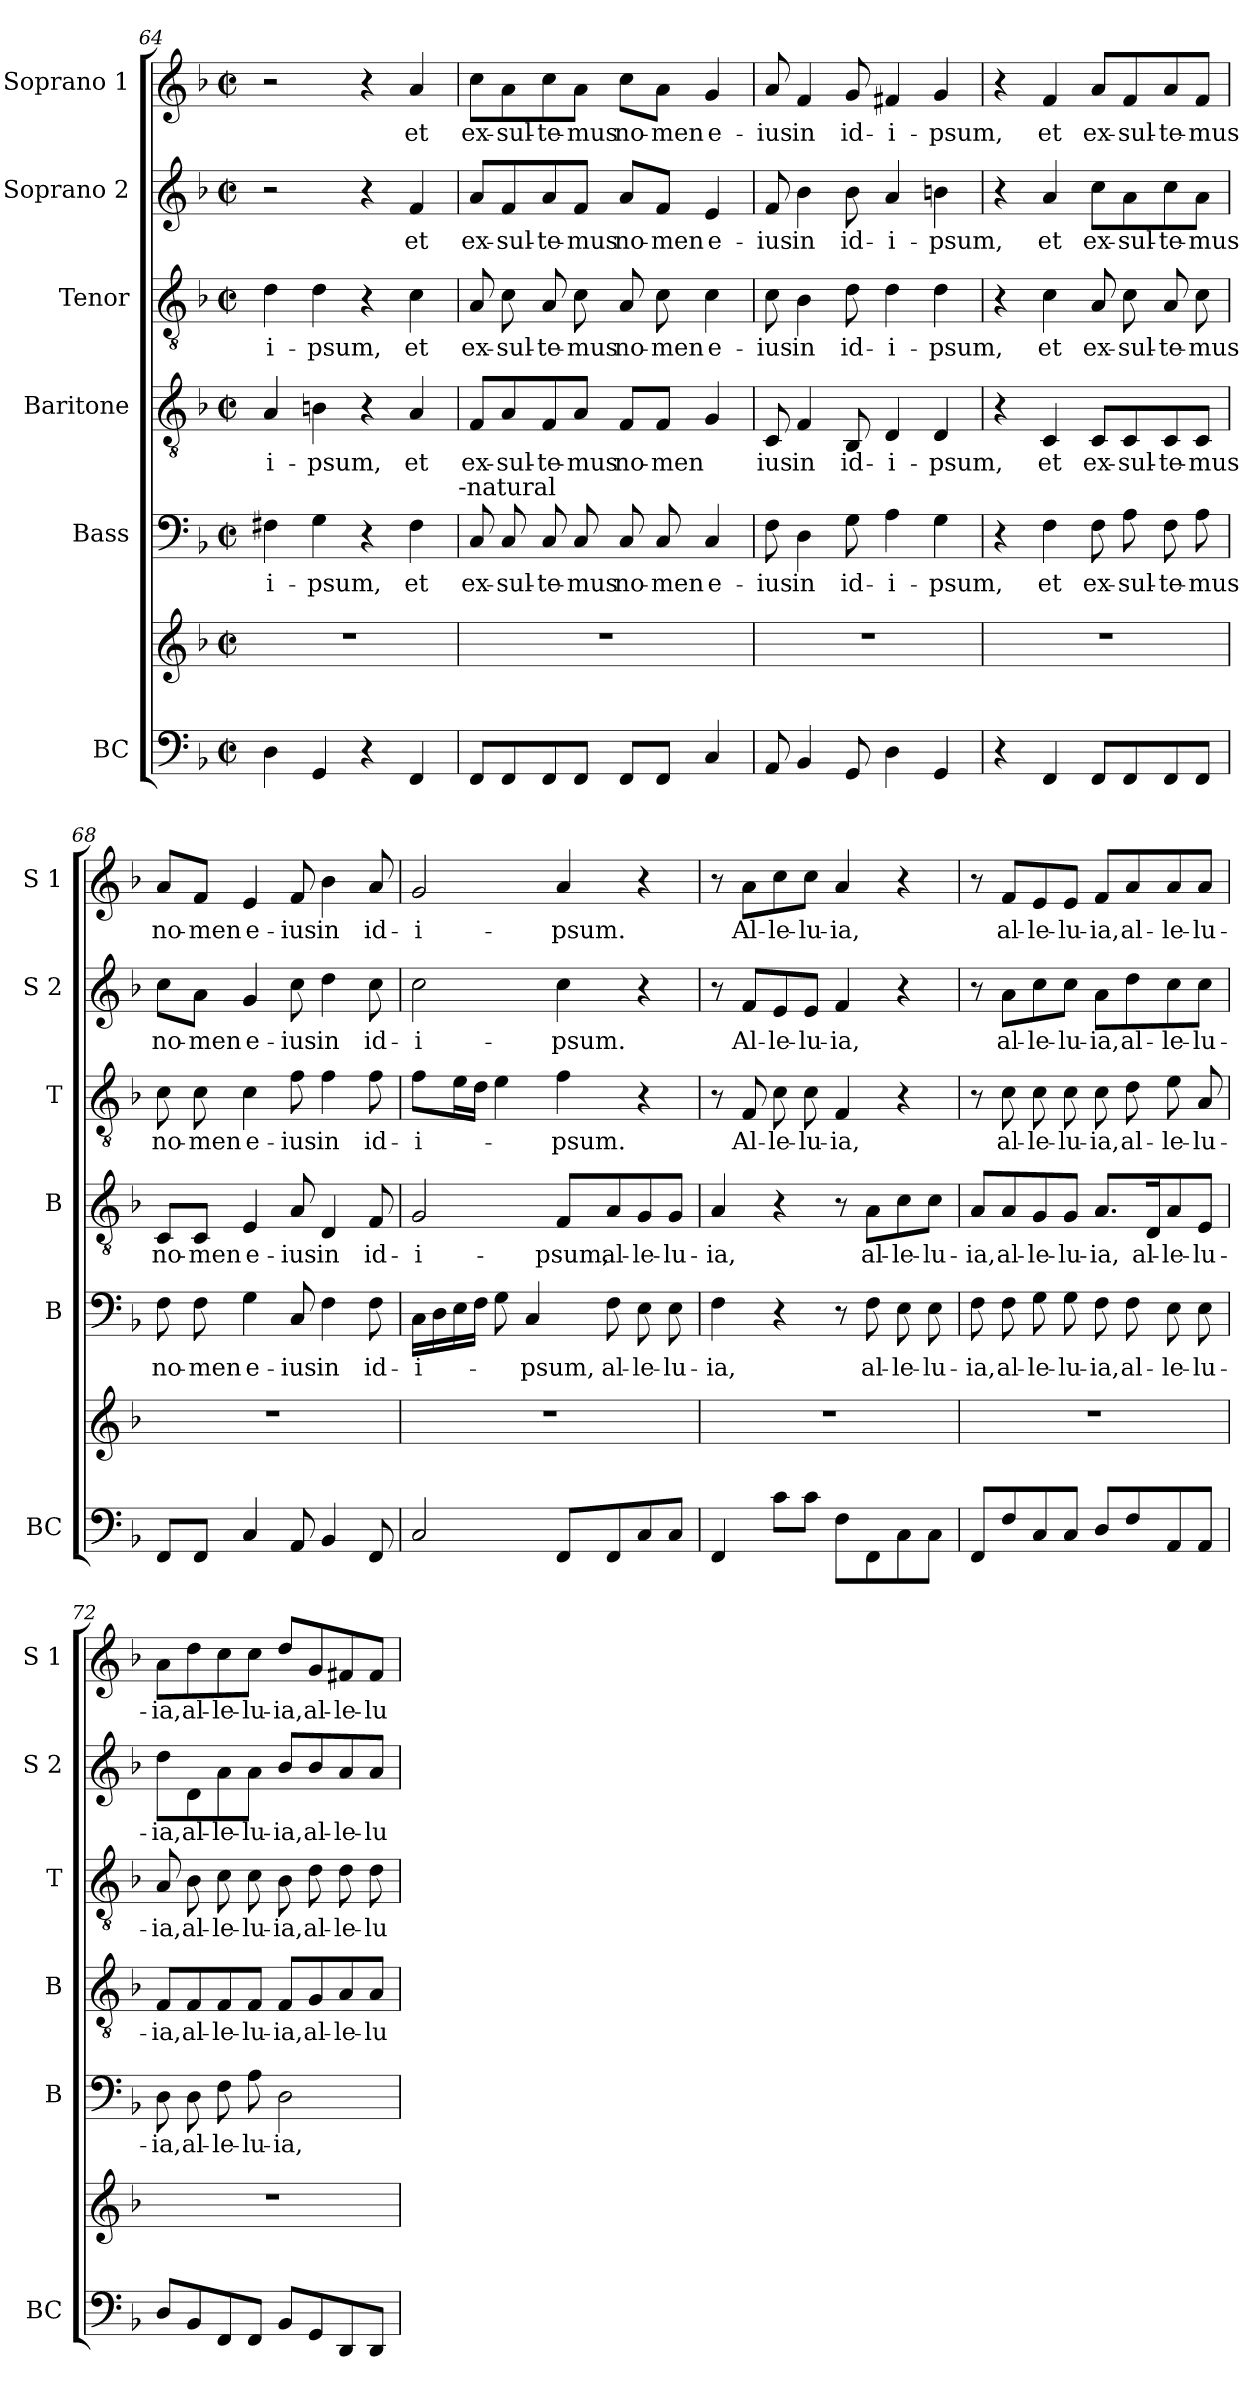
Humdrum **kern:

**kern	**kern	**kern	**text	**kern	**text	**kern	**text	**kern	**text	**kern	**text
*part6	*part6	*part5	*part5	*part4	*part4	*part3	*part3	*part2	*part2	*part1	*part1
*staff7	*staff6	*staff5	*staff5	*staff4	*staff4	*staff3	*staff3	*staff2	*staff2	*staff1	*staff1
*I"BC	*	*I"Bass	*	*I"Baritone	*	*I"Tenor	*	*I"Soprano 2	*	*I"Soprano 1	*
*I'BC	*	*I'B	*	*I'B	*	*I'T	*	*I'S 2	*	*I'S 1	*
*clefF4	*clefG2	*clefF4	*	*clefGv2	*	*clefGv2	*	*clefG2	*	*clefG2	*
*k[b-]	*k[b-]	*k[b-]	*	*k[b-]	*	*k[b-]	*	*k[b-]	*	*k[b-]	*
*F:	*F:	*F:	*	*F:	*	*F:	*	*F:	*	*F:	*
*M2/2	*M2/2	*M2/2	*	*M2/2	*	*M2/2	*	*M2/2	*	*M2/2	*
*met(c|)	*met(c|)	*met(c|)	*	*met(c|)	*	*met(c|)	*	*met(c|)	*	*met(c|)	*
=64	=64	=64	=64	=64	=64	=64	=64	=64	=64	=64	=64
4D\	1r	4F#X\	-i-	4A/	-i-	4d\	-i-	2r	.	2r	.
4GG/	.	4G\	-psum,	4Bn\	-psum,	4d\	-psum,	.	.	.	.
4r	.	4r	.	4r	.	4r	.	4r	.	4r	.
4FF/	.	4F#\	et	4A/	et	4c\	et	4f/	et	4a/	et
!	!	!LO:TX:a:t=-natural	!	!	!	!	!	!	!	!	!
=65	=65	=65	=65	=65	=65	=65	=65	=65	=65	=65	=65
8FF/L	1r	8C/	ex-	8F/L	ex-	8A/	ex-	8a/L	ex-	8cc\L	ex-
8FF/	.	8C/	-sul-	8A/	-sul-	8c\	-sul-	8f/	-sul-	8a\	-sul-
8FF/	.	8C/	-te-	8F/	-te-	8A/	-te-	8a/	-te-	8cc\	-te-
8FF/J	.	8C/	-mus	8A/J	-mus	8c\	-mus	8f/J	-mus	8a\J	-mus
8FF/L	.	8C/	no-	8F/L	no-	8A/	no-	8a/L	no-	8cc\L	no-
8FF/J	.	8C/	-men	8F/J	-men	8c\	-men	8f/J	-men	8a\J	-men
4C/	.	4C/	e-	4G/	.	4c\	e-	4e/	e-	4g/	e-
=66	=66	=66	=66	=66	=66	=66	=66	=66	=66	=66	=66
8AA/	1r	8F\	-ius	8C/	ius	8c\	-ius	8f/	-ius	8a/	-ius
4BB-/	.	4D\	in	4F/	in	4B-\	in	4b-\	in	4f/	in
8GG/	.	8G\	id-	8BB-/	id-	8d\	id-	8b-\	id-	8g/	id-
4D\	.	4A\	-i-	4D/	-i-	4d\	-i-	4a/	-i-	4f#X/	-i-
4GG/	.	4G\	-psum,	4D/	-psum,	4d\	-psum,	4bn\	-psum,	4g/	-psum,
!!LO:PB:g=z
=67	=67	=67	=67	=67	=67	=67	=67	=67	=67	=67	=67
4r	1r	4r	.	4r	.	4r	.	4r	.	4r	.
4FF/	.	4F\	et	4C/	et	4c\	et	4a/	et	4f/	et
8FF/L	.	8F\	ex-	8C/L	ex-	8A/	ex-	8cc\L	ex-	8a/L	ex-
8FF/	.	8A\	-sul-	8C/	-sul-	8c\	-sul-	8a\	-sul-	8f/	-sul-
8FF/	.	8F\	-te-	8C/	-te-	8A/	-te-	8cc\	-te-	8a/	-te-
8FF/J	.	8A\	-mus	8C/J	-mus	8c\	-mus	8a\J	-mus	8f/J	-mus
=68	=68	=68	=68	=68	=68	=68	=68	=68	=68	=68	=68
8FF/L	1r	8F\	no-	8C/L	no-	8c\	no-	8cc\L	no-	8a/L	no-
8FF/J	.	8F\	-men	8C/J	-men	8c\	-men	8a\J	-men	8f/J	-men
4C/	.	4G\	e-	4E/	e-	4c\	e-	4g/	e-	4e/	e-
8AA/	.	8C/	-ius	8A/	-ius	8f\	-ius	8cc\	-ius	8f/	-ius
4BB-/	.	4F\	in	4D/	in	4f\	in	4dd\	in	4b-\	in
8FF/	.	8F\	id-	8F/	id-	8f\	id-	8cc\	id-	8a/	id-
=69	=69	=69	=69	=69	=69	=69	=69	=69	=69	=69	=69
2C/	1r	16C\LL	-i-	2G/	-i-	8f\L	-i-	2cc\	-i-	2g/	-i-
.	.	16D\	.	.	.	.	.	.	.	.	.
.	.	16E\	.	.	.	16e\L	.	.	.	.	.
.	.	16F\JJ	.	.	.	16d\JJ	.	.	.	.	.
.	.	8G\	.	.	.	4e\	.	.	.	.	.
.	.	4C/	-psum,	.	.	.	.	.	.	.	.
8FF/L	.	.	.	8F/L	-psum,	4f\	-psum.	4cc\	-psum.	4a/	-psum.
8FF/	.	8F\	al-	8A/	al-	.	.	.	.	.	.
8C/	.	8E\	-le-	8G/	-le-	4r	.	4r	.	4r	.
8C/J	.	8E\	-lu-	8G/J	-lu-	.	.	.	.	.	.
=70	=70	=70	=70	=70	=70	=70	=70	=70	=70	=70	=70
4FF/	1r	4F\	-ia,	4A/	-ia,	8r	.	8r	.	8r	.
.	.	.	.	.	.	8F/	Al-	8f/L	Al-	8a\L	Al-
8c\L	.	4r	.	4r	.	8c\	-le-	8e/	-le-	8cc\	-le-
8c\J	.	.	.	.	.	8c\	-lu-	8e/J	-lu-	8cc\J	-lu-
8F\L	.	8r	.	8r	.	4F/	-ia,	4f/	-ia,	4a/	-ia,
8FF\	.	8F\	al-	8A\L	al-	.	.	.	.	.	.
8C\	.	8E\	-le-	8c\	-le-	4r	.	4r	.	4r	.
8C\J	.	8E\	-lu-	8c\J	-lu-	.	.	.	.	.	.
!!LO:LB:g=z
=71	=71	=71	=71	=71	=71	=71	=71	=71	=71	=71	=71
8FF/L	1r	8F\	-ia,	8A/L	-ia,	8r	.	8r	.	8r	.
8F/	.	8F\	al-	8A/	al-	8c\	al-	8a\L	al-	8f/L	al-
8C/	.	8G\	-le-	8G/	-le-	8c\	-le-	8cc\	-le-	8e/	-le-
8C/J	.	8G\	-lu-	8G/J	-lu-	8c\	-lu-	8cc\J	-lu-	8e/J	-lu-
8D/L	.	8F\	-ia,	8.A/L	-ia,	8c\	-ia,	8a\L	-ia,	8f/L	-ia,
8F/	.	8F\	al-	.	.	8d\	al-	8dd\	al-	8a/	al-
.	.	.	.	16D/K	al-	.	.	.	.	.	.
8AA/	.	8E\	-le-	8A/	-le-	8e\	-le-	8cc\	-le-	8a/	-le-
8AA/J	.	8E\	-lu-	8E/J	-lu-	8A/	-lu-	8cc\J	-lu-	8a/J	-lu-
=72	=72	=72	=72	=72	=72	=72	=72	=72	=72	=72	=72
8D/L	1r	8D\	-ia,	8F/L	-ia,	8A/	-ia,	8dd\L	-ia,	8a\L	-ia,
8BB-/	.	8D\	al-	8F/	al-	8B-\	al-	8d\	al-	8dd\	al-
8FF/	.	8F\	-le-	8F/	-le-	8c\	-le-	8a\	-le-	8cc\	-le-
8FF/J	.	8A\	-lu-	8F/J	-lu-	8c\	-lu-	8a\J	-lu-	8cc\J	-lu-
8BB-/L	.	2D\	-ia,	8F/L	-ia,	8B-\	-ia,	8b-/L	-ia,	8dd/L	-ia,
8GG/	.	.	.	8G/	al-	8d\	al-	8b-/	al-	8g/	al-
8DD/	.	.	.	8A/	-le-	8d\	-le-	8a/	-le-	8f#X/	-le-
8DD/J	.	.	.	8A/J	-lu-	8d\	-lu-	8a/J	-lu-	8f#/J	-lu-
=	=	=	=	=	=	=	=	=	=	=	=
*-	*-	*-	*-	*-	*-	*-	*-	*-	*-	*-	*-
